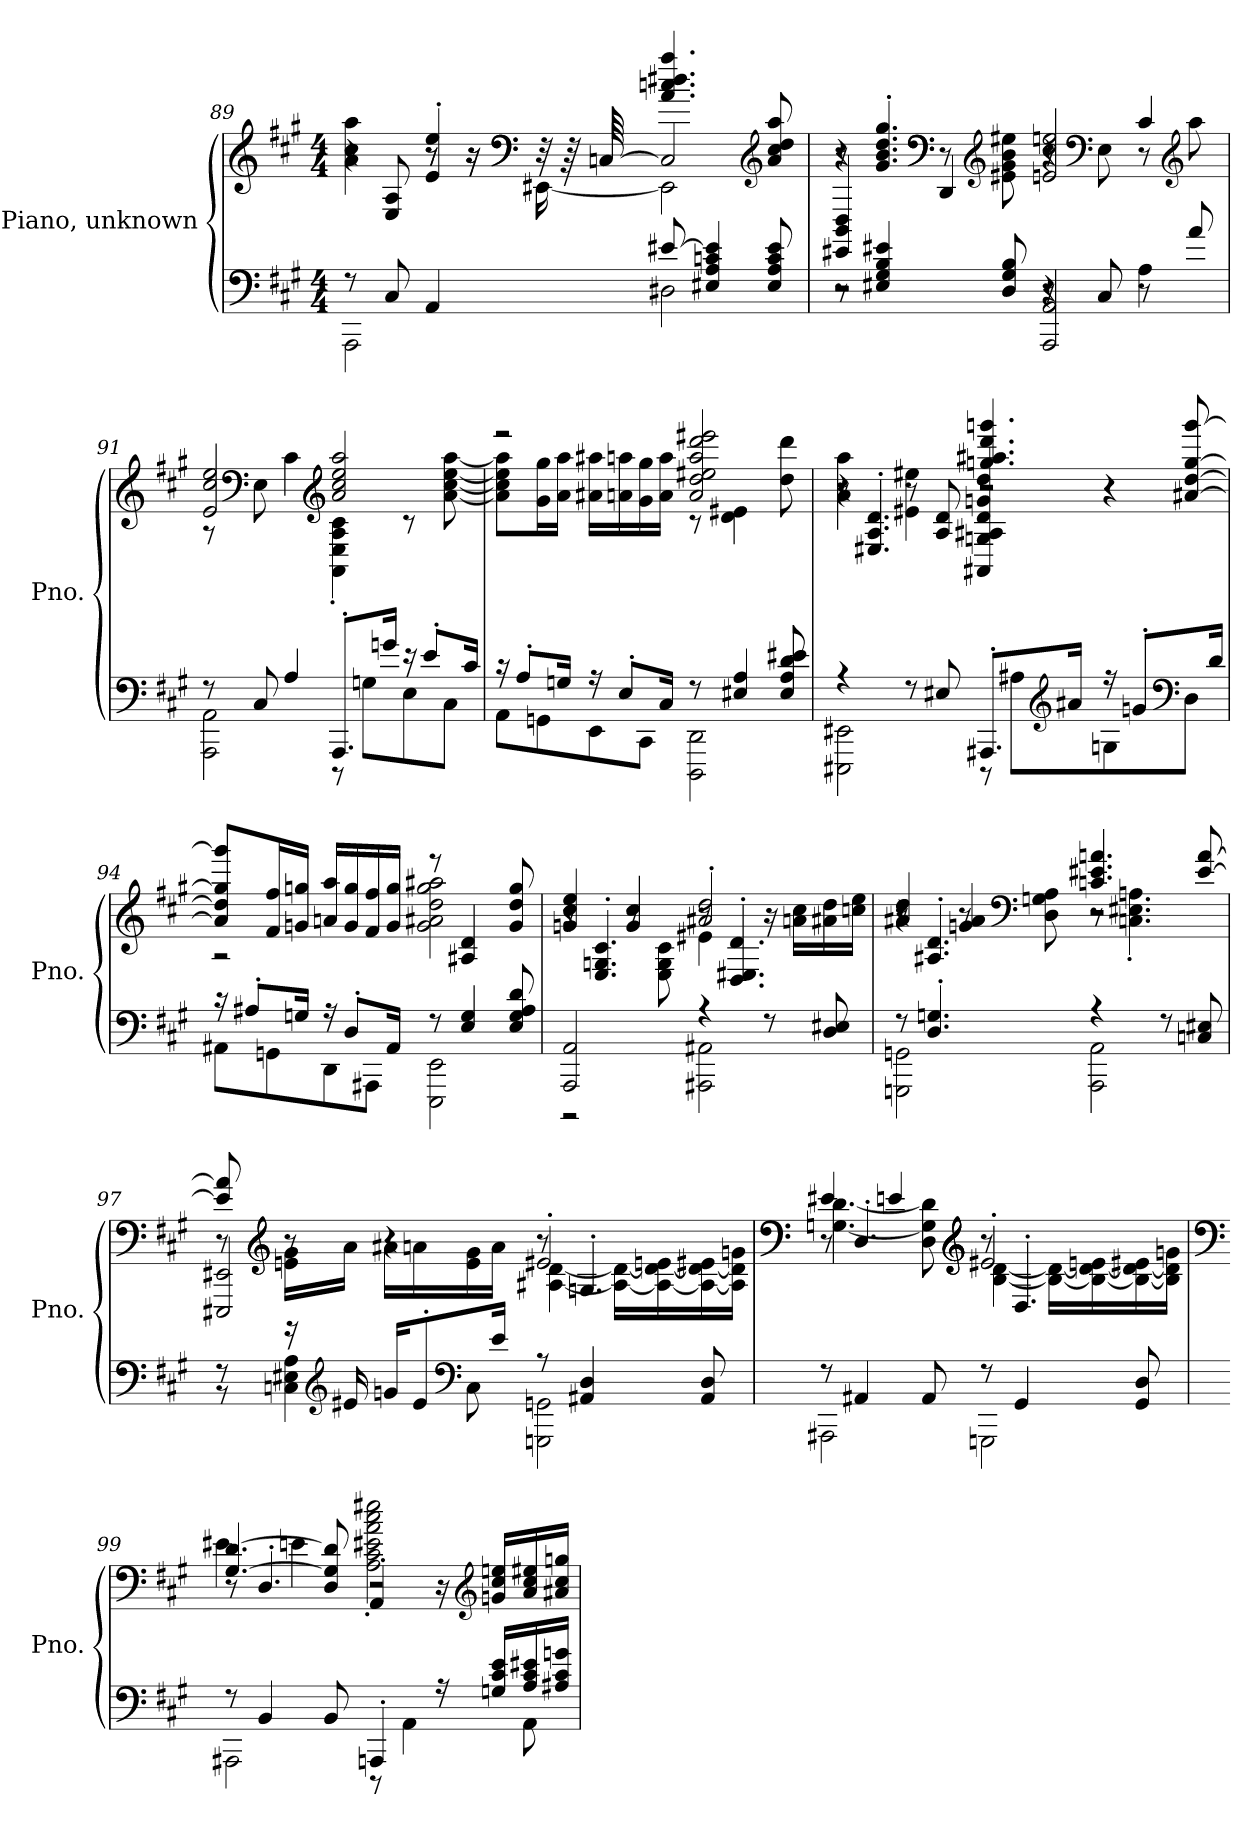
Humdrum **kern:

**kern	**kern
*part1	*part1
*staff2	*staff1
*I"Piano, unknown	*
*I'Pno.	*
*clefF4	*clefG2
*k[f#c#g#]	*k[f#c#g#]
*M4/4	*M4/4
=89	=89
*^	*^
*	*	*	*^
8r	2AAA\	8r	4a\ 4cc#\ 4aa\	4r
8C#/	.	8E/ 8A/	.	.
4AA/	.	4e/' 4ee/'	8r	8r
.	.	.	16r	16r
*	*	*clefF4	*	*
.	.	.	[16EE#X\	32r
.	.	.	.	64r
.	.	.	.	[64Cn/
[8e#X/	2D#X\	4.a/ 4.ccn/ 4.dd#X/ 4.aa/	2EE#\]	2C/]
4E#X/ 4A/ 4cn/ 4e#/]	.	.	.	.
*	*	*clefG2	*	*
8E#/ 8A/ 8c/ 8e#/	.	8a/ 8cc/ 8dd#/ 8aa/	.	.
!!LO:LB:g=z	!!	!!
=90	=90	=90	=90	=90
*	*^	*	*	*
8r	2r	2r	8r	4r	4EE#X/ 4BB/ 4D/
4E#X/ 4G#/ 4B/ 4e#X/	.	.	4.g#/' 4.b/' 4.dd/' 4.gg#/'	.	.
*	*	*	*clefF4	*	*
.	.	.	.	8r	4DD/
*	*	*	*clefG2	*	*
8D/ 8G#/ 8B/	.	.	.	8e#X\ 8g#\ 8b\ 8ee#X\	.
8r	4r	2AAA/ 2AA/	2en/ 2cc#/ 2een/	8r	4r
*	*	*	*clefF4	*	*
8C#/	.	.	.	8E\	.
8r	4A\	.	.	8r	4c#/
*	*	*	*clefG2	*	*
8a/	.	.	.	8aa\	.
*	*v	*v	*	*	*
*	*	*	*v	*v
=91	=91	=91	=91
8r	2AAA\ 2AA\	2e/ 2cc#/ 2ee/	8r
*	*	*clefF4	*
8C#/	.	.	8E\
4A/	.	.	4c#\
*	*	*clefG2	*
8.AAA'/L	8r	2a/ 2cc#/ 2ee/ 2aa/	4AA\' 4E\' 4A\' 4c#\'
.	8Gn\L	.	.
16gn/Jk	.	.	.
16r	8E\	.	8r
8e'/L	.	.	.
.	8C#\J	.	[8a\ [8cc#\ [8ee\ [8aa\
16c#/Jk	.	.	.
!!LO:LB:g=z	!!
=92	=92	=92	=92
16r	8AA\L	2r	8a\] 8cc#\] 8ee\] 8aa\]L
8A'/L	.	.	.
.	8GGn\	.	16g#\ 16gg#\L
16Gn/Jk	.	.	16a\ 16aa\JJ
16r	8EE\	.	16a#X\ 16aa#X\LL
8E'/L	.	.	16an\ 16aan\
.	8CC#\J	.	16g#\ 16gg#\
16C#/Jk	.	.	16a\ 16aa\JJ
8r	2DDD\ 2DD\	2a/ 2dd/ 2ee#X/ 2aa/ 2ddd/ 2eee#X/	8r
4E#X/ 4A/	.	.	4d\ 4e#X\
8E#/ 8A/ 8d/ 8e#X/	.	.	8dd\ 8ddd\
=93	=93	=93	=93
*	*	*	*^
4r	2EEE#X\ 2EE#X\	4r	4a\ 4aa\	8r
.	.	.	.	4.E#X/' 4.A/' 4.d/'
8r	.	8r	4e#X\ 4ee#X\	.
8E#X/	.	8A/ 8d/	.	.
8.AAA#X'/L	8r	4.ggn/ 4.aa#X/ 4.ddd/ 4.gggn/	2r	4AA#X/' 4Gn/' 4A#X/' 4d/' 4gn/' 4dd/'
.	8A#X\L	.	.	.
*clefG2	*	*	*	*
16a#X/Jk	.	.	.	.
16r	8Gn\	.	.	4r
8gn'/L	.	.	.	.
*clefF4	*	*	*	*
.	8D\J	[8a#X/ [8dd/ [8gg/ [8ggg/	.	.
16d/Jk	.	.	.	.
*	*	*	*v	*v
!!LO:PB:g=z
=94	=94	=94	=94
16r	8AA#X\L	8a#/] 8dd/] 8gg/] 8ggg/]L	2r
8A#X'/L	.	.	.
.	8GGn\	16f#/ 16ff#/L	.
16Gn/Jk	.	16gn/ 16ggn/JJ	.
16r	8DD\	16an/ 16aa/LL	.
8D'/L	.	16g/ 16gg/	.
.	8AAA#X\J	16f#/ 16ff#/	.
16AA#/Jk	.	16g/ 16gg/JJ	.
8r	2EEE\ 2EE\	8r	2g\ 2a#X\ 2dd\ 2gg\ 2aa#X\
4E/ 4G/	.	4A#X/ 4d/	.
8E/ 8G/ 8A#/ 8d/	.	8g/ 8dd/ 8gg/	.
=95	=95	=95	=95
*	*	*	*^
2AAA/ 2AA/	2r	4gn/ 4cc#/ 4ee/	4r	8r
.	.	.	.	4.E/' 4.Gn/' 4.c#/'
.	.	4g/ 4cc#/	8r	.
.	.	.	8E\ 8G\ 8c#\	.
4r	2AAA#X\ 2AA#X\	2a#X/' 2dd/'	4e#X\	8r
.	.	.	.	4.D/' 4.E#X/' 4.d/'
8r	.	.	16r	.
.	.	.	16an\ 16cc#\LL	.
8D/ 8E#X/	.	.	16a#X\ 16dd\	.
.	.	.	16ccn\ 16ee\JJ	.
!!LO:LB:g=z	!!	!!
=96	=96	=96	=96	=96
8r	2GGGn\ 2GGn\	4a#X/ 4dd/	4r	8r
4.D/' 4.Gn/'	.	.	.	4.A#X/' 4.d/'
.	.	4gn/ 4a#/	8r	.
*	*	*clefF4	*	*
.	.	.	8D\ 8Gn\ 8A#\	.
4r	2AAA\ 2AA\	4.cn/ 4.e#X/ 4.an/	8r	2r
.	.	.	4.Cn\' 4.E#X\' 4.An\'	.
8r	.	.	.	.
8Cn/ 8E#X/	.	[8e#/ [8a/	.	.
!!LO:LB:g=z	!!	!!
=97	=97	=97	=97	=97
8r	8r	8e#/] 8a/]	8r	2EEE#X/ 2EE#X/
*	*	*clefG2	*	*
16r	4Cn\ 4E#X\ 4A\	8r	16en\ 16g#\LL	.
*clefG2	*	*	*	*
16e#X/	.	.	16a\JJ	.
16gn/KL	.	4r	16a#X\LL	.
8e#'/	.	.	16an\	.
*clefF4	*	*	*	*
.	8C\	.	16e\ 16g#\	.
16e#/Jk	.	.	16a\JJ	.
8r	2GGGn\ 2GGn\	2e#X'/	[4A#X\ [4d\	8r
4AA#X/ 4D/	.	.	.	4.Gn'/
.	.	.	16A#\_ 16d\_LL	.
.	.	.	16A#\_ 16d\_ 16en\	.
8AA#/ 8D/	.	.	16A#\_ 16d\_ 16e#X\	.
.	.	.	16A#\] 16d\] 16gn\JJ	.
!!LO:LB:g=z	!!	!!
=98	=98	=98	=98	=98
*	*	*clefF4	*	*
8r	2AAA#X\	4e#X/	[4.Gn\ [4.d\	8r
4AA#X/	.	.	.	4.D'/
.	.	4en/	.	.
8AA#/	.	.	8D\ 8G\] 8d\]	.
*	*	*clefG2	*	*
8r	2GGGn\	2e#X'/	[4B\ [4d\	8r
4GG#/	.	.	.	4.D'/
.	.	.	16B\_ 16d\_LL	.
.	.	.	16B\_ 16d\_ 16en\	.
8GG#/ 8D/	.	.	16B\_ 16d\_ 16e#X\	.
.	.	.	16B\] 16d\] 16gn\JJ	.
=99	=99	=99	=99	=99
*	*	*clefF4	*	*
8r	2AAA#X\	[4.G#/ [4.d/	4e#X\	8r
4BB/	.	.	.	4.D'/
.	.	.	4en\	.
8BB/	.	8D/ 8G#/] 8d/]	.	.
4AAAn'/	8r	4AA'/	2A\' 2c#\' 2e#X\' 2a\' 2cc#\' 2ee#X\'	2r
.	4AA\	.	.	.
16r	.	16r	.	.
*	*	*clefG2	*	*
16Gn/ 16c#/ 16e/LL	.	16gn/ 16cc#/ 16een/LL	.	.
16A/ 16c#/ 16e#X/	8AA\	16a/ 16cc#/ 16ee#X/	.	.
16A#X/ 16c#/ 16gn/JJ	.	16a#X/ 16cc#/ 16ggn/JJ	.	.
*v	*v	*	*	*
*	*v	*v	*v
=	=
*-	*-
